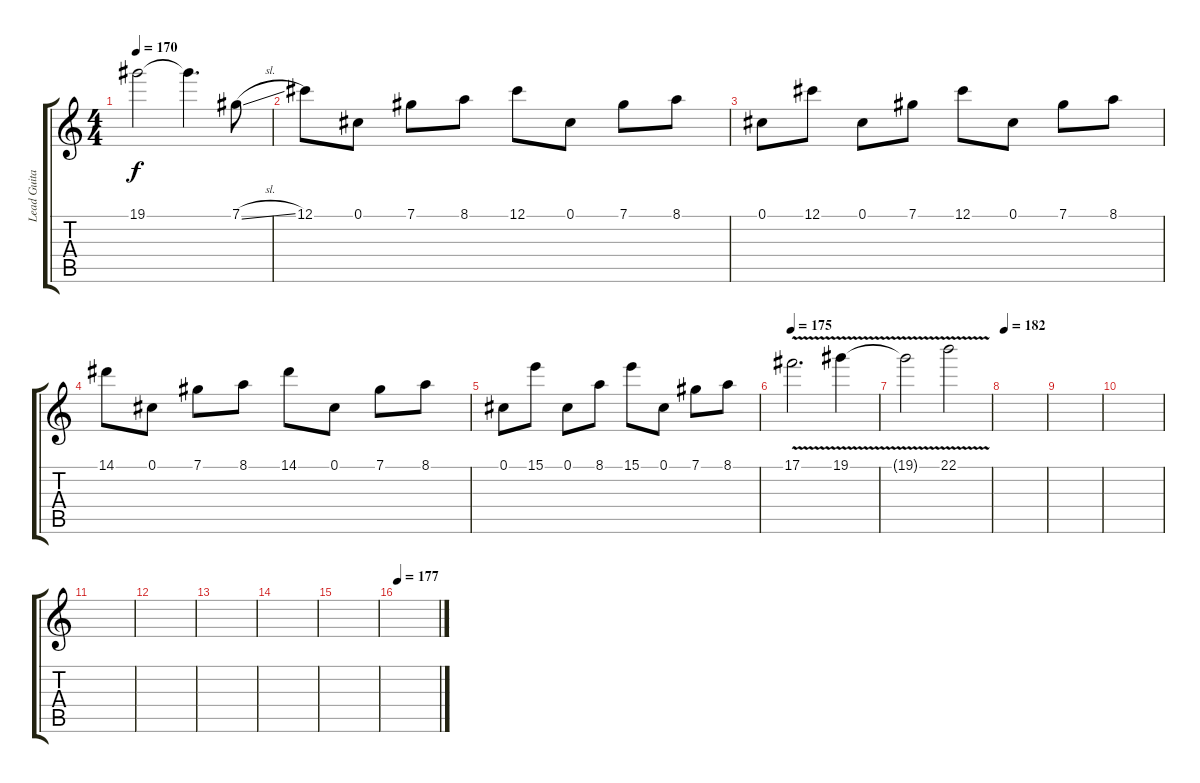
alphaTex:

\track ("Lead Guitar 1" "Lead Guita") {instrument overdrivenguitar}
\staff {score tabs}
\tuning (Db4 Ab3 E3 B2 Gb2 Db2) {hide}
\ts (4 4)
\tempo 170
\clef g2
\ks c
19.1{t}.2{dy f} 19.1{t}.4{d} 7.1{sl}.8 |
12.1.8 0.1.8 7.1.8 8.1.8 12.1.8 0.1.8 7.1.8 8.1.8 |
0.1.8 12.1.8 0.1.8 7.1.8 12.1.8 0.1.8 7.1.8 8.1.8 |
14.1.8 0.1.8 7.1.8 8.1.8 14.1.8 0.1.8 7.1.8 8.1.8 |
0.1.8 15.1.8 0.1.8 8.1.8 15.1.8 0.1.8 7.1.8 8.1.8 |
\tempo 175
17.1{v}.2{d} 19.1{v}.4 |
19.1{t}.2 22.1{v}.2 |
\tempo 182
|
|
|
|
|
|
|
|
\tempo 177
